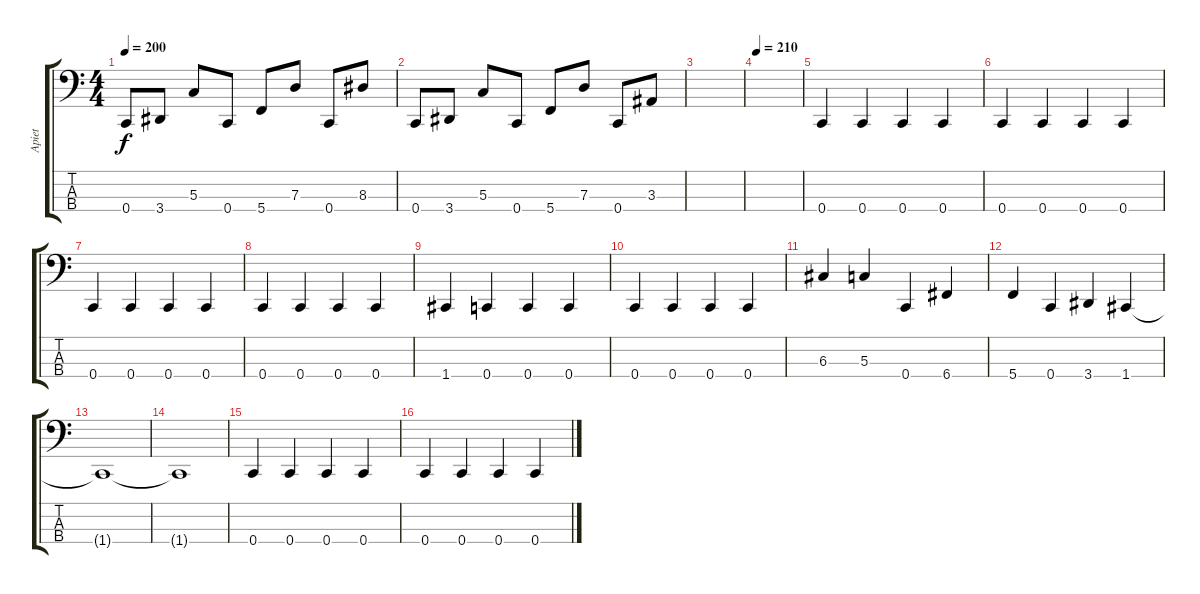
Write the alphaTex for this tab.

\track ("Apiet" "Apiet") {instrument electricbasspick}
\staff {score tabs}
\tuning (F2 C2 G1 C1) {hide}
\ts (4 4)
\tempo 200
\clef f4
\ks c
0.4.8{dy f} 3.4.8 5.3.8 0.4.8 5.4.8 7.3.8 0.4.8 8.3.8 |
0.4.8 3.4.8 5.3.8 0.4.8 5.4.8 7.3.8 0.4.8 3.3.8 |
|
\tempo 210
|
0.4.4 0.4.4 0.4.4 0.4.4 |
0.4.4 0.4.4 0.4.4 0.4.4 |
0.4.4 0.4.4 0.4.4 0.4.4 |
0.4.4 0.4.4 0.4.4 0.4.4 |
1.4.4 0.4.4 0.4.4 0.4.4 |
0.4.4 0.4.4 0.4.4 0.4.4 |
6.3.4 5.3.4 0.4.4 6.4.4 |
5.4.4 0.4.4 3.4.4 1.4.4 |
1.4{t}.1 |
1.4{t}.1 |
0.4.4 0.4.4 0.4.4 0.4.4 |
0.4.4 0.4.4 0.4.4 0.4.4
